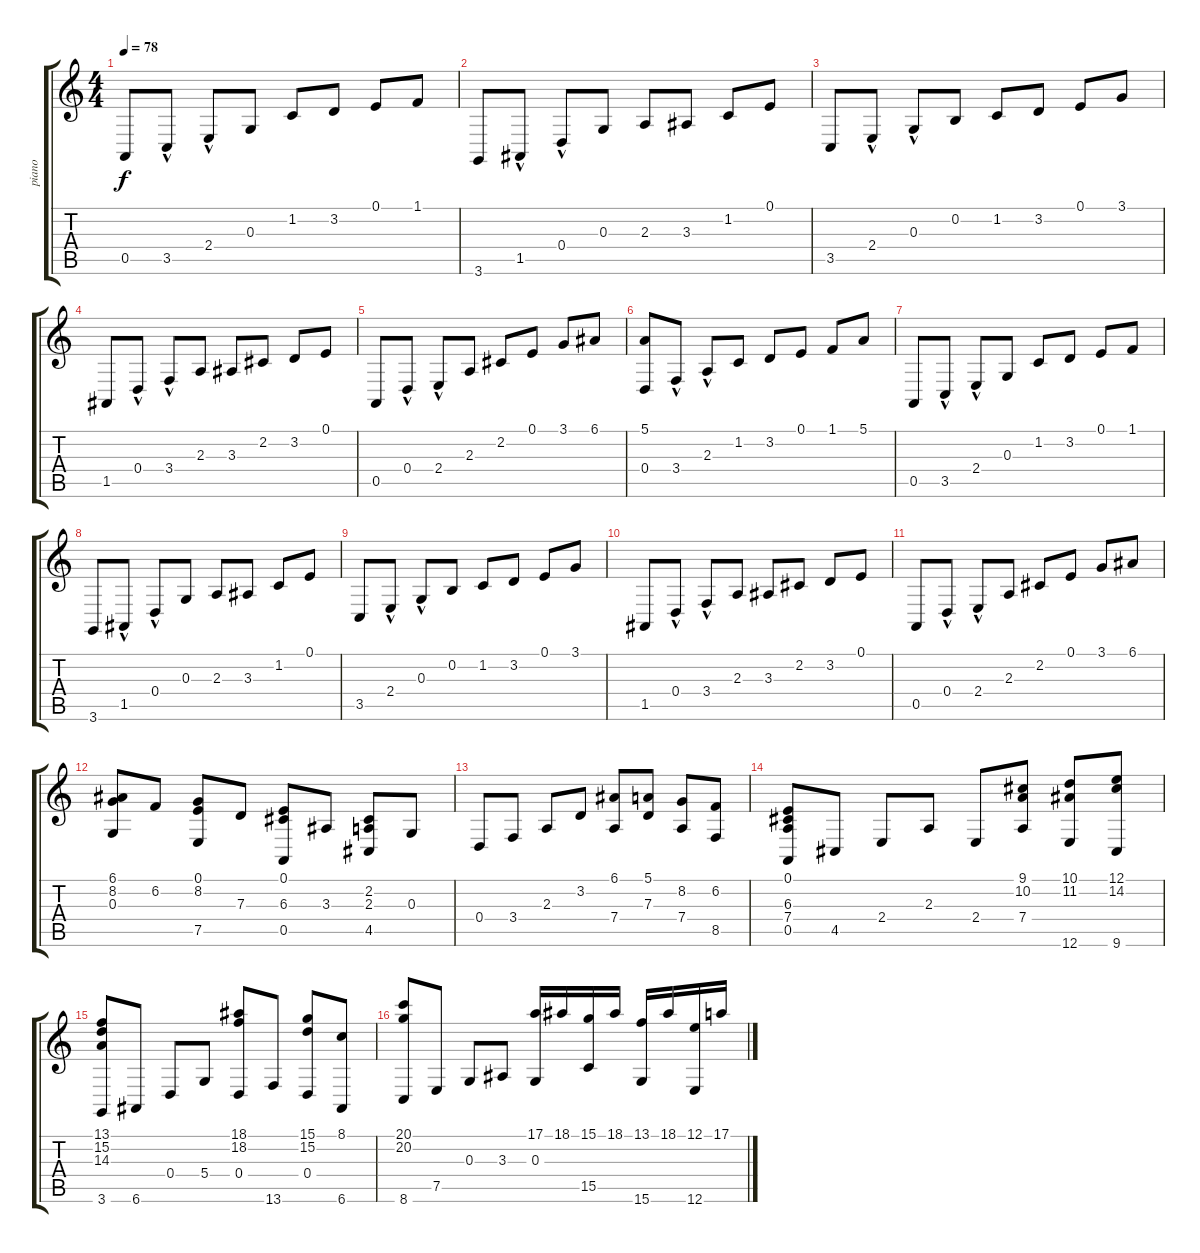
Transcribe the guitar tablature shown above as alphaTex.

\track ("piano" "piano") {instrument acousticgrandpiano}
\staff {score tabs}
\tuning (E4 B3 G3 D3 A2 E2) {hide}
\ts (4 4)
\tempo 78
\clef g2
\ks c
0.5.8{dy f} 3.5{hac}.8 2.4{hac}.8 0.3.8 1.2.8 3.2.8 0.1.8 1.1.8 |
3.6.8 1.5{hac}.8 0.4{hac}.8 0.3.8 2.3.8 3.3.8 1.2.8 0.1.8 |
3.5.8 2.4{hac}.8 0.3{hac}.8 0.2.8 1.2.8 3.2.8 0.1.8 3.1.8 |
1.5.8 0.4{hac}.8 3.4{hac}.8 2.3.8 3.3.8 2.2.8 3.2.8 0.1.8 |
0.5.8 0.4{hac}.8 2.4{hac}.8 2.3.8 2.2.8 0.1.8 3.1.8 6.1.8 |
(5.1 0.4).8 3.4{hac}.8 2.3{hac}.8 1.2.8 3.2.8 0.1.8 1.1.8 5.1.8 |
0.5.8 3.5{hac}.8 2.4{hac}.8 0.3.8 1.2.8 3.2.8 0.1.8 1.1.8 |
3.6.8 1.5{hac}.8 0.4{hac}.8 0.3.8 2.3.8 3.3.8 1.2.8 0.1.8 |
3.5.8 2.4{hac}.8 0.3{hac}.8 0.2.8 1.2.8 3.2.8 0.1.8 3.1.8 |
1.5.8 0.4{hac}.8 3.4{hac}.8 2.3.8 3.3.8 2.2.8 3.2.8 0.1.8 |
0.5.8 0.4{hac}.8 2.4{hac}.8 2.3.8 2.2.8 0.1.8 3.1.8 6.1.8 |
(6.1 8.2 0.3).8 6.2.8 (0.1 8.2 7.5).8 7.3.8 (0.1 6.3 0.5).8 3.3.8 (2.2 2.3 4.5).8 0.3.8 |
0.4.8 3.4.8 2.3.8 3.2.8 (6.1 7.4).8 (5.1 7.3).8 (8.2 7.4).8 (6.2 8.5).8 |
(0.1 6.3 7.4 0.5).8 4.5.8 2.4.8 2.3.8 2.4.8 (9.1 10.2 7.4).8 (10.1 11.2 12.6).8 (12.1 14.2 9.6).8 |
(13.1 15.2 14.3 3.6).8 6.6.8 0.4.8 5.4.8 (18.1 18.2 0.4).8 13.6.8 (15.1 15.2 0.4).8 (8.1 6.6).8 |
(20.1 20.2 8.6).8 7.5.8 0.3.8 3.3.8 (17.1 0.3).16 18.1.16 (15.1 15.5).16 18.1.16 (13.1 15.6).16 18.1.16 (12.1 12.6).16 17.1.16
